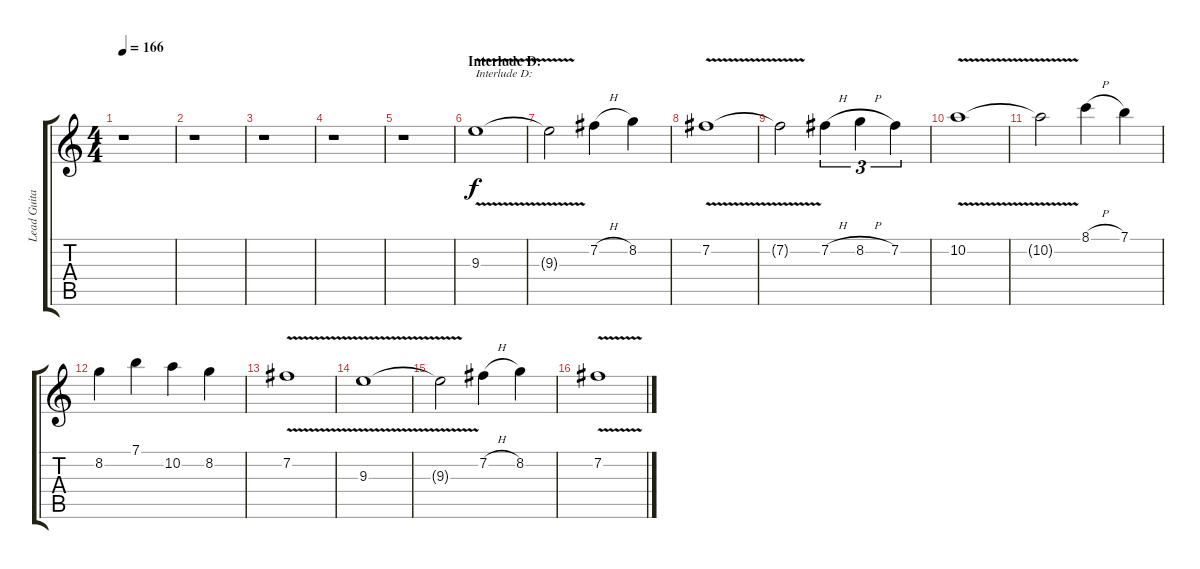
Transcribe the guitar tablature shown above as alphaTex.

\track ("Lead Guitar I" "Lead Guita") {instrument distortionguitar}
\staff {score tabs}
\tuning (E4 B3 G3 D3 A2 E2) {hide}
\ts (4 4)
\tempo 166
\clef g2
\ks c
r.1{dy f} |
r.1 |
r.1 |
r.1 |
r.1 |
\section ("" "Interlude D:")
9.3{v}.1{txt "Interlude D:"} |
9.3{t}.2 7.2{h}.4 8.2.4 |
7.2{v}.1 |
7.2{t}.2 7.2{h}.4{tu (3 2)} 8.2{h}.4{tu (3 2)} 7.2.4{tu (3 2)} |
10.2{v}.1 |
10.2{t}.2 8.1{h}.4 7.1.4 |
8.2.4 7.1.4 10.2.4 8.2.4 |
7.2{v}.1 |
9.3{v}.1 |
9.3{t}.2 7.2{h}.4 8.2.4 |
7.2{v}.1
